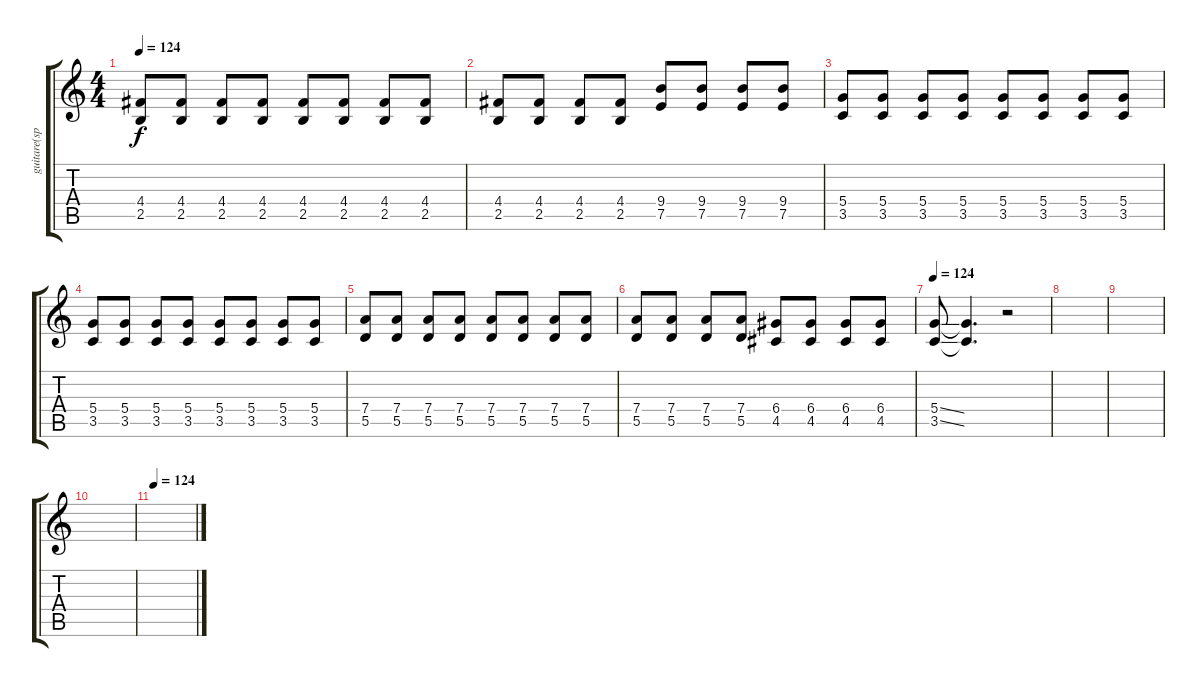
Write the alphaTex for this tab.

\track ("guitare(spike)" "guitare(sp") {instrument distortionguitar}
\staff {score tabs}
\tuning (E4 B3 G3 D3 A2 E2) {hide}
\ts (4 4)
\tempo 124
\clef g2
\ks c
(4.4 2.5).8{dy f} (4.4 2.5).8 (4.4 2.5).8 (4.4 2.5).8 (4.4 2.5).8 (4.4 2.5).8 (4.4 2.5).8 (4.4 2.5).8 |
(4.4 2.5).8 (4.4 2.5).8 (4.4 2.5).8 (4.4 2.5).8 (9.4 7.5).8 (9.4 7.5).8 (9.4 7.5).8 (9.4 7.5).8 |
(5.4 3.5).8 (5.4 3.5).8 (5.4 3.5).8 (5.4 3.5).8 (5.4 3.5).8 (5.4 3.5).8 (5.4 3.5).8 (5.4 3.5).8 |
(5.4 3.5).8 (5.4 3.5).8 (5.4 3.5).8 (5.4 3.5).8 (5.4 3.5).8 (5.4 3.5).8 (5.4 3.5).8 (5.4 3.5).8 |
(7.4 5.5).8 (7.4 5.5).8 (7.4 5.5).8 (7.4 5.5).8 (7.4 5.5).8 (7.4 5.5).8 (7.4 5.5).8 (7.4 5.5).8 |
(7.4 5.5).8 (7.4 5.5).8 (7.4 5.5).8 (7.4 5.5).8 (6.4 4.5).8 (6.4 4.5).8 (6.4 4.5).8 (6.4 4.5).8 |
\tempo 124
(5.4{ss} 3.5{ss}).8 (5.4{t} 3.5{t}).4{d} r.2 |
|
|
|
\tempo 124
